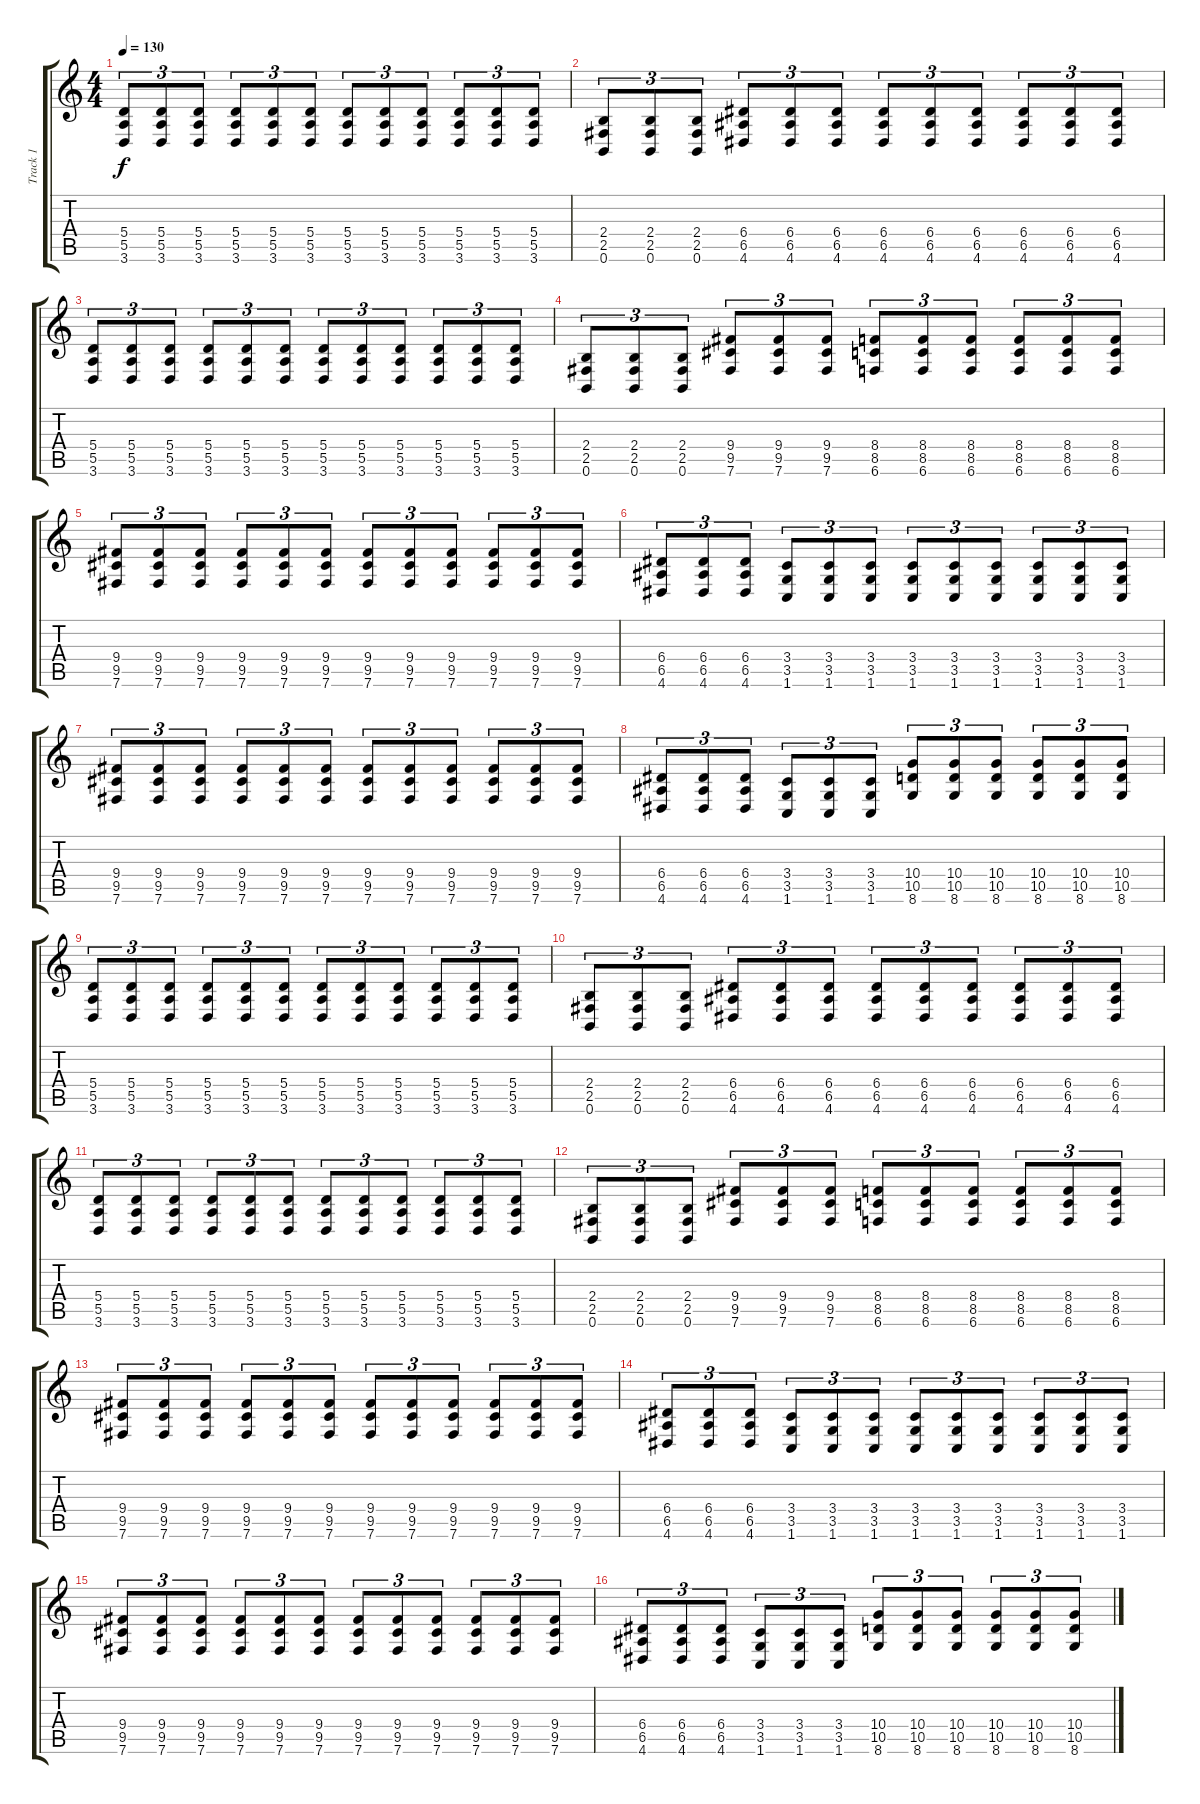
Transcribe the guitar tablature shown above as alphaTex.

\track ("Track 1" "Track 1") {instrument distortionguitar}
\staff {score tabs}
\tuning (B3 Gb3 D3 A2 E2 B1) {hide}
\ts (4 4)
\tempo 130
\clef g2
\ks c
(5.4 5.5 3.6).8{tu (3 2) dy f} (5.4 5.5 3.6).8{tu (3 2)} (5.4 5.5 3.6).8{tu (3 2)} (5.4 5.5 3.6).8{tu (3 2)} (5.4 5.5 3.6).8{tu (3 2)} (5.4 5.5 3.6).8{tu (3 2)} (5.4 5.5 3.6).8{tu (3 2)} (5.4 5.5 3.6).8{tu (3 2)} (5.4 5.5 3.6).8{tu (3 2)} (5.4 5.5 3.6).8{tu (3 2)} (5.4 5.5 3.6).8{tu (3 2)} (5.4 5.5 3.6).8{tu (3 2)} |
(2.4 2.5 0.6).8{tu (3 2)} (2.4 2.5 0.6).8{tu (3 2)} (2.4 2.5 0.6).8{tu (3 2)} (6.4 6.5 4.6).8{tu (3 2)} (6.4 6.5 4.6).8{tu (3 2)} (6.4 6.5 4.6).8{tu (3 2)} (6.4 6.5 4.6).8{tu (3 2)} (6.4 6.5 4.6).8{tu (3 2)} (6.4 6.5 4.6).8{tu (3 2)} (6.4 6.5 4.6).8{tu (3 2)} (6.4 6.5 4.6).8{tu (3 2)} (6.4 6.5 4.6).8{tu (3 2)} |
(5.4 5.5 3.6).8{tu (3 2)} (5.4 5.5 3.6).8{tu (3 2)} (5.4 5.5 3.6).8{tu (3 2)} (5.4 5.5 3.6).8{tu (3 2)} (5.4 5.5 3.6).8{tu (3 2)} (5.4 5.5 3.6).8{tu (3 2)} (5.4 5.5 3.6).8{tu (3 2)} (5.4 5.5 3.6).8{tu (3 2)} (5.4 5.5 3.6).8{tu (3 2)} (5.4 5.5 3.6).8{tu (3 2)} (5.4 5.5 3.6).8{tu (3 2)} (5.4 5.5 3.6).8{tu (3 2)} |
(2.4 2.5 0.6).8{tu (3 2)} (2.4 2.5 0.6).8{tu (3 2)} (2.4 2.5 0.6).8{tu (3 2)} (9.4 9.5 7.6).8{tu (3 2)} (9.4 9.5 7.6).8{tu (3 2)} (9.4 9.5 7.6).8{tu (3 2)} (8.4 8.5 6.6).8{tu (3 2)} (8.4 8.5 6.6).8{tu (3 2)} (8.4 8.5 6.6).8{tu (3 2)} (8.4 8.5 6.6).8{tu (3 2)} (8.4 8.5 6.6).8{tu (3 2)} (8.4 8.5 6.6).8{tu (3 2)} |
(9.4 9.5 7.6).8{tu (3 2)} (9.4 9.5 7.6).8{tu (3 2)} (9.4 9.5 7.6).8{tu (3 2)} (9.4 9.5 7.6).8{tu (3 2)} (9.4 9.5 7.6).8{tu (3 2)} (9.4 9.5 7.6).8{tu (3 2)} (9.4 9.5 7.6).8{tu (3 2)} (9.4 9.5 7.6).8{tu (3 2)} (9.4 9.5 7.6).8{tu (3 2)} (9.4 9.5 7.6).8{tu (3 2)} (9.4 9.5 7.6).8{tu (3 2)} (9.4 9.5 7.6).8{tu (3 2)} |
(6.4 6.5 4.6).8{tu (3 2)} (6.4 6.5 4.6).8{tu (3 2)} (6.4 6.5 4.6).8{tu (3 2)} (3.4 3.5 1.6).8{tu (3 2)} (3.4 3.5 1.6).8{tu (3 2)} (3.4 3.5 1.6).8{tu (3 2)} (3.4 3.5 1.6).8{tu (3 2)} (3.4 3.5 1.6).8{tu (3 2)} (3.4 3.5 1.6).8{tu (3 2)} (3.4 3.5 1.6).8{tu (3 2)} (3.4 3.5 1.6).8{tu (3 2)} (3.4 3.5 1.6).8{tu (3 2)} |
(9.4 9.5 7.6).8{tu (3 2)} (9.4 9.5 7.6).8{tu (3 2)} (9.4 9.5 7.6).8{tu (3 2)} (9.4 9.5 7.6).8{tu (3 2)} (9.4 9.5 7.6).8{tu (3 2)} (9.4 9.5 7.6).8{tu (3 2)} (9.4 9.5 7.6).8{tu (3 2)} (9.4 9.5 7.6).8{tu (3 2)} (9.4 9.5 7.6).8{tu (3 2)} (9.4 9.5 7.6).8{tu (3 2)} (9.4 9.5 7.6).8{tu (3 2)} (9.4 9.5 7.6).8{tu (3 2)} |
(6.4 6.5 4.6).8{tu (3 2)} (6.4 6.5 4.6).8{tu (3 2)} (6.4 6.5 4.6).8{tu (3 2)} (3.4 3.5 1.6).8{tu (3 2)} (3.4 3.5 1.6).8{tu (3 2)} (3.4 3.5 1.6).8{tu (3 2)} (10.4 10.5 8.6).8{tu (3 2)} (10.4 10.5 8.6).8{tu (3 2)} (10.4 10.5 8.6).8{tu (3 2)} (10.4 10.5 8.6).8{tu (3 2)} (10.4 10.5 8.6).8{tu (3 2)} (10.4 10.5 8.6).8{tu (3 2)} |
(5.4 5.5 3.6).8{tu (3 2)} (5.4 5.5 3.6).8{tu (3 2)} (5.4 5.5 3.6).8{tu (3 2)} (5.4 5.5 3.6).8{tu (3 2)} (5.4 5.5 3.6).8{tu (3 2)} (5.4 5.5 3.6).8{tu (3 2)} (5.4 5.5 3.6).8{tu (3 2)} (5.4 5.5 3.6).8{tu (3 2)} (5.4 5.5 3.6).8{tu (3 2)} (5.4 5.5 3.6).8{tu (3 2)} (5.4 5.5 3.6).8{tu (3 2)} (5.4 5.5 3.6).8{tu (3 2)} |
(2.4 2.5 0.6).8{tu (3 2)} (2.4 2.5 0.6).8{tu (3 2)} (2.4 2.5 0.6).8{tu (3 2)} (6.4 6.5 4.6).8{tu (3 2)} (6.4 6.5 4.6).8{tu (3 2)} (6.4 6.5 4.6).8{tu (3 2)} (6.4 6.5 4.6).8{tu (3 2)} (6.4 6.5 4.6).8{tu (3 2)} (6.4 6.5 4.6).8{tu (3 2)} (6.4 6.5 4.6).8{tu (3 2)} (6.4 6.5 4.6).8{tu (3 2)} (6.4 6.5 4.6).8{tu (3 2)} |
(5.4 5.5 3.6).8{tu (3 2)} (5.4 5.5 3.6).8{tu (3 2)} (5.4 5.5 3.6).8{tu (3 2)} (5.4 5.5 3.6).8{tu (3 2)} (5.4 5.5 3.6).8{tu (3 2)} (5.4 5.5 3.6).8{tu (3 2)} (5.4 5.5 3.6).8{tu (3 2)} (5.4 5.5 3.6).8{tu (3 2)} (5.4 5.5 3.6).8{tu (3 2)} (5.4 5.5 3.6).8{tu (3 2)} (5.4 5.5 3.6).8{tu (3 2)} (5.4 5.5 3.6).8{tu (3 2)} |
(2.4 2.5 0.6).8{tu (3 2)} (2.4 2.5 0.6).8{tu (3 2)} (2.4 2.5 0.6).8{tu (3 2)} (9.4 9.5 7.6).8{tu (3 2)} (9.4 9.5 7.6).8{tu (3 2)} (9.4 9.5 7.6).8{tu (3 2)} (8.4 8.5 6.6).8{tu (3 2)} (8.4 8.5 6.6).8{tu (3 2)} (8.4 8.5 6.6).8{tu (3 2)} (8.4 8.5 6.6).8{tu (3 2)} (8.4 8.5 6.6).8{tu (3 2)} (8.4 8.5 6.6).8{tu (3 2)} |
(9.4 9.5 7.6).8{tu (3 2)} (9.4 9.5 7.6).8{tu (3 2)} (9.4 9.5 7.6).8{tu (3 2)} (9.4 9.5 7.6).8{tu (3 2)} (9.4 9.5 7.6).8{tu (3 2)} (9.4 9.5 7.6).8{tu (3 2)} (9.4 9.5 7.6).8{tu (3 2)} (9.4 9.5 7.6).8{tu (3 2)} (9.4 9.5 7.6).8{tu (3 2)} (9.4 9.5 7.6).8{tu (3 2)} (9.4 9.5 7.6).8{tu (3 2)} (9.4 9.5 7.6).8{tu (3 2)} |
(6.4 6.5 4.6).8{tu (3 2)} (6.4 6.5 4.6).8{tu (3 2)} (6.4 6.5 4.6).8{tu (3 2)} (3.4 3.5 1.6).8{tu (3 2)} (3.4 3.5 1.6).8{tu (3 2)} (3.4 3.5 1.6).8{tu (3 2)} (3.4 3.5 1.6).8{tu (3 2)} (3.4 3.5 1.6).8{tu (3 2)} (3.4 3.5 1.6).8{tu (3 2)} (3.4 3.5 1.6).8{tu (3 2)} (3.4 3.5 1.6).8{tu (3 2)} (3.4 3.5 1.6).8{tu (3 2)} |
(9.4 9.5 7.6).8{tu (3 2)} (9.4 9.5 7.6).8{tu (3 2)} (9.4 9.5 7.6).8{tu (3 2)} (9.4 9.5 7.6).8{tu (3 2)} (9.4 9.5 7.6).8{tu (3 2)} (9.4 9.5 7.6).8{tu (3 2)} (9.4 9.5 7.6).8{tu (3 2)} (9.4 9.5 7.6).8{tu (3 2)} (9.4 9.5 7.6).8{tu (3 2)} (9.4 9.5 7.6).8{tu (3 2)} (9.4 9.5 7.6).8{tu (3 2)} (9.4 9.5 7.6).8{tu (3 2)} |
(6.4 6.5 4.6).8{tu (3 2)} (6.4 6.5 4.6).8{tu (3 2)} (6.4 6.5 4.6).8{tu (3 2)} (3.4 3.5 1.6).8{tu (3 2)} (3.4 3.5 1.6).8{tu (3 2)} (3.4 3.5 1.6).8{tu (3 2)} (10.4 10.5 8.6).8{tu (3 2)} (10.4 10.5 8.6).8{tu (3 2)} (10.4 10.5 8.6).8{tu (3 2)} (10.4 10.5 8.6).8{tu (3 2)} (10.4 10.5 8.6).8{tu (3 2)} (10.4 10.5 8.6).8{tu (3 2)}
